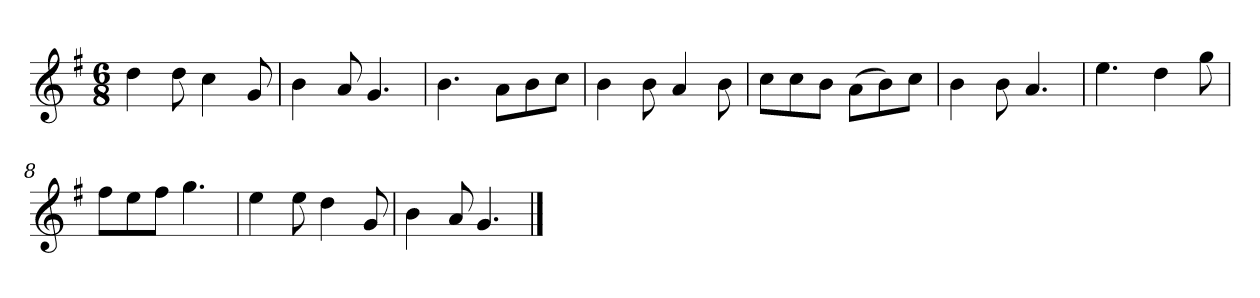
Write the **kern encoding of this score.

**kern
*part1
*staff1
*k[f#]
*M6/8
*MM120
=1
4dd
8dd
4cc
8g
=2
4b
8a
4.g
=3
4.b
8aL
8b
8ccJ
=4
4b
8b
4a
8b
=5
8ccL
8cc
8bJ
(8aL
8b)
8ccJ
=6
4b
8b
4.a
=7
4.ee
4dd
8gg
=8
8ff#L
8ee
8ff#J
4.gg
=9
4ee
8ee
4dd
8g
=10
4b
8a
4.g
==
*-
